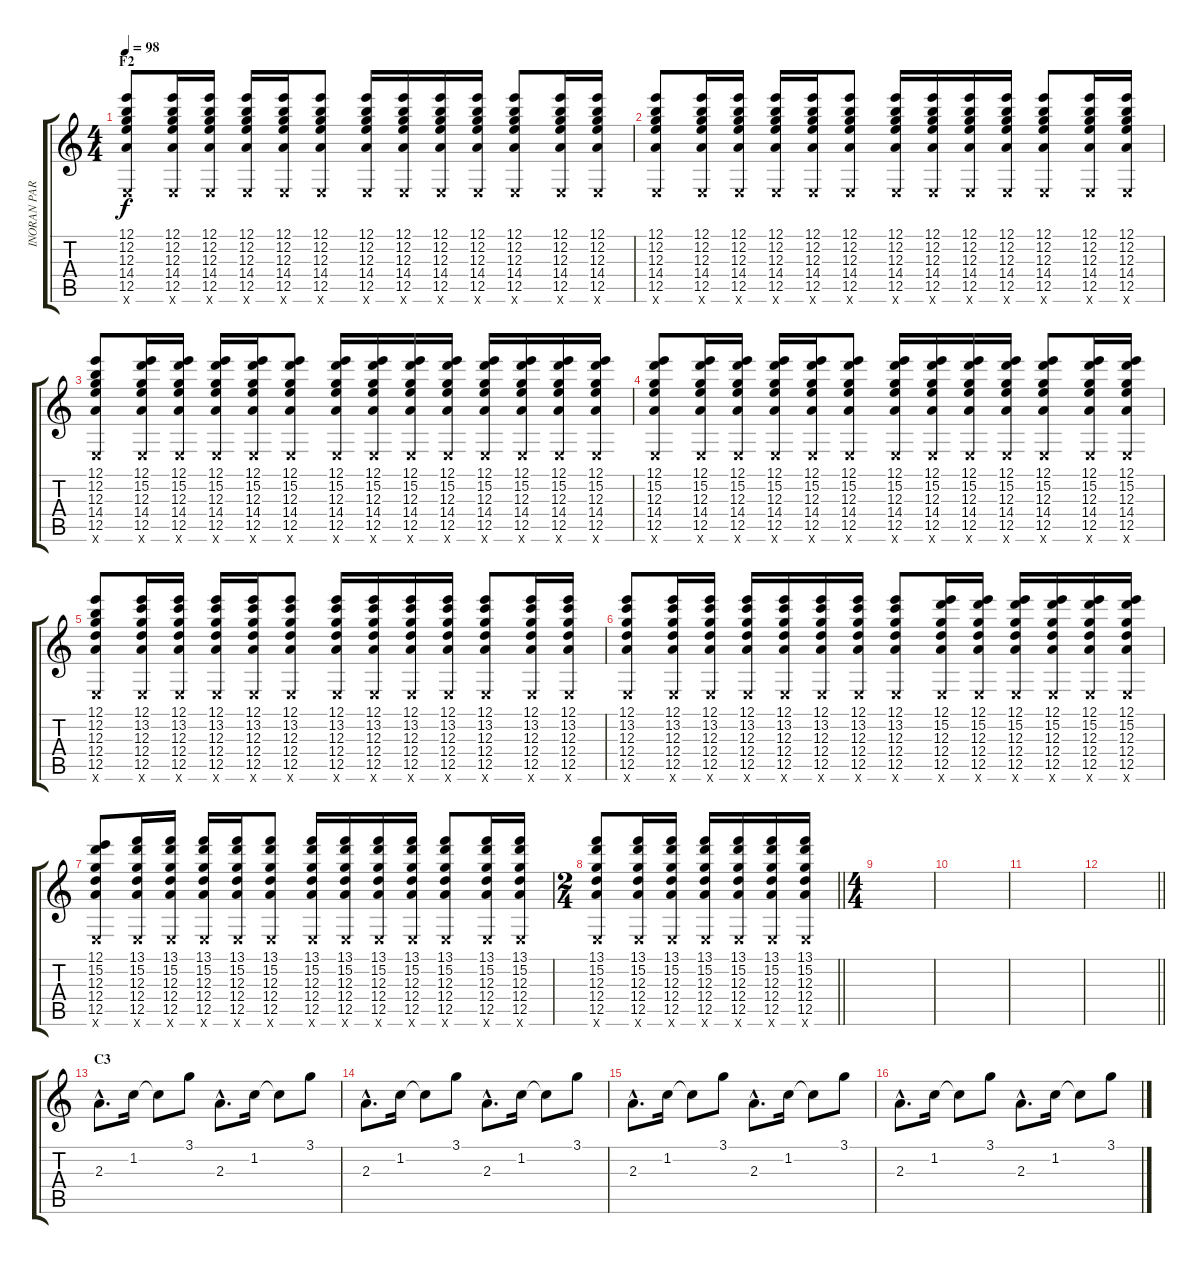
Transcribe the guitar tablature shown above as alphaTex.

\track ("INORAN PART" "INORAN PAR") {instrument electricguitarclean}
\staff {score tabs}
\tuning (E4 B3 G3 D3 A2 E2) {hide}
\ts (4 4)
\section ("" "F2")
\tempo 98
\clef g2
\ks c
(12.1 12.2 12.3 14.4 12.5 0.6{x}).8{dy f} (12.1 12.2 12.3 14.4 12.5 0.6{x}).16 (12.1 12.2 12.3 14.4 12.5 0.6{x}).16 (12.1 12.2 12.3 14.4 12.5 0.6{x}).16 (12.1 12.2 12.3 14.4 12.5 0.6{x}).16 (12.1 12.2 12.3 14.4 12.5 0.6{x}).8 (12.1 12.2 12.3 14.4 12.5 0.6{x}).16 (12.1 12.2 12.3 14.4 12.5 0.6{x}).16 (12.1 12.2 12.3 14.4 12.5 0.6{x}).16 (12.1 12.2 12.3 14.4 12.5 0.6{x}).16 (12.1 12.2 12.3 14.4 12.5 0.6{x}).8 (12.1 12.2 12.3 14.4 12.5 0.6{x}).16 (12.1 12.2 12.3 14.4 12.5 0.6{x}).16 |
(12.1 12.2 12.3 14.4 12.5 0.6{x}).8 (12.1 12.2 12.3 14.4 12.5 0.6{x}).16 (12.1 12.2 12.3 14.4 12.5 0.6{x}).16 (12.1 12.2 12.3 14.4 12.5 0.6{x}).16 (12.1 12.2 12.3 14.4 12.5 0.6{x}).16 (12.1 12.2 12.3 14.4 12.5 0.6{x}).8 (12.1 12.2 12.3 14.4 12.5 0.6{x}).16 (12.1 12.2 12.3 14.4 12.5 0.6{x}).16 (12.1 12.2 12.3 14.4 12.5 0.6{x}).16 (12.1 12.2 12.3 14.4 12.5 0.6{x}).16 (12.1 12.2 12.3 14.4 12.5 0.6{x}).8 (12.1 12.2 12.3 14.4 12.5 0.6{x}).16 (12.1 12.2 12.3 14.4 12.5 0.6{x}).16 |
(12.1 12.2 12.3 14.4 12.5 0.6{x}).8 (12.1 15.2 12.3 14.4 12.5 0.6{x}).16 (12.1 15.2 12.3 14.4 12.5 0.6{x}).16 (12.1 15.2 12.3 14.4 12.5 0.6{x}).16 (12.1 15.2 12.3 14.4 12.5 0.6{x}).16 (12.1 15.2 12.3 14.4 12.5 0.6{x}).8 (12.1 15.2 12.3 14.4 12.5 0.6{x}).16 (12.1 15.2 12.3 14.4 12.5 0.6{x}).16 (12.1 15.2 12.3 14.4 12.5 0.6{x}).16 (12.1 15.2 12.3 14.4 12.5 0.6{x}).16 (12.1 15.2 12.3 14.4 12.5 0.6{x}).16 (12.1 15.2 12.3 14.4 12.5 0.6{x}).16 (12.1 15.2 12.3 14.4 12.5 0.6{x}).16 (12.1 15.2 12.3 14.4 12.5 0.6{x}).16 |
(12.1 15.2 12.3 14.4 12.5 0.6{x}).8 (12.1 15.2 12.3 14.4 12.5 0.6{x}).16 (12.1 15.2 12.3 14.4 12.5 0.6{x}).16 (12.1 15.2 12.3 14.4 12.5 0.6{x}).16 (12.1 15.2 12.3 14.4 12.5 0.6{x}).16 (12.1 15.2 12.3 14.4 12.5 0.6{x}).8 (12.1 15.2 12.3 14.4 12.5 0.6{x}).16 (12.1 15.2 12.3 14.4 12.5 0.6{x}).16 (12.1 15.2 12.3 14.4 12.5 0.6{x}).16 (12.1 15.2 12.3 14.4 12.5 0.6{x}).16 (12.1 15.2 12.3 14.4 12.5 0.6{x}).8 (12.1 15.2 12.3 14.4 12.5 0.6{x}).16 (12.1 15.2 12.3 14.4 12.5 0.6{x}).16 |
(12.1 12.2 12.3 12.4 12.5 0.6{x}).8 (12.1 13.2 12.3 12.4 12.5 0.6{x}).16 (12.1 13.2 12.3 12.4 12.5 0.6{x}).16 (12.1 13.2 12.3 12.4 12.5 0.6{x}).16 (12.1 13.2 12.3 12.4 12.5 0.6{x}).16 (12.1 13.2 12.3 12.4 12.5 0.6{x}).8 (12.1 13.2 12.3 12.4 12.5 0.6{x}).16 (12.1 13.2 12.3 12.4 12.5 0.6{x}).16 (12.1 13.2 12.3 12.4 12.5 0.6{x}).16 (12.1 13.2 12.3 12.4 12.5 0.6{x}).16 (12.1 13.2 12.3 12.4 12.5 0.6{x}).8 (12.1 13.2 12.3 12.4 12.5 0.6{x}).16 (12.1 13.2 12.3 12.4 12.5 0.6{x}).16 |
(12.1 13.2 12.3 12.4 12.5 0.6{x}).8 (12.1 13.2 12.3 12.4 12.5 0.6{x}).16 (12.1 13.2 12.3 12.4 12.5 0.6{x}).16 (12.1 13.2 12.3 12.4 12.5 0.6{x}).16 (12.1 13.2 12.3 12.4 12.5 0.6{x}).16 (12.1 13.2 12.3 12.4 12.5 0.6{x}).16 (12.1 13.2 12.3 12.4 12.5 0.6{x}).16 (12.1 13.2 12.3 12.4 12.5 0.6{x}).8 (12.1 15.2 12.3 12.4 12.5 0.6{x}).16 (12.1 15.2 12.3 12.4 12.5 0.6{x}).16 (12.1 15.2 12.3 12.4 12.5 0.6{x}).16 (12.1 15.2 12.3 12.4 12.5 0.6{x}).16 (12.1 15.2 12.3 12.4 12.5 0.6{x}).16 (12.1 15.2 12.3 12.4 12.5 0.6{x}).16 |
(12.1 15.2 12.3 12.4 12.5 0.6{x}).8 (13.1 15.2 12.3 12.4 12.5 0.6{x}).16 (13.1 15.2 12.3 12.4 12.5 0.6{x}).16 (13.1 15.2 12.3 12.4 12.5 0.6{x}).16 (13.1 15.2 12.3 12.4 12.5 0.6{x}).16 (13.1 15.2 12.3 12.4 12.5 0.6{x}).8 (13.1 15.2 12.3 12.4 12.5 0.6{x}).16 (13.1 15.2 12.3 12.4 12.5 0.6{x}).16 (13.1 15.2 12.3 12.4 12.5 0.6{x}).16 (13.1 15.2 12.3 12.4 12.5 0.6{x}).16 (13.1 15.2 12.3 12.4 12.5 0.6{x}).8 (13.1 15.2 12.3 12.4 12.5 0.6{x}).16 (13.1 15.2 12.3 12.4 12.5 0.6{x}).16 |
\ts (2 4)
\barLineRight lightlight
(13.1 15.2 12.3 12.4 12.5 0.6{x}).8 (13.1 15.2 12.3 12.4 12.5 0.6{x}).16 (13.1 15.2 12.3 12.4 12.5 0.6{x}).16 (13.1 15.2 12.3 12.4 12.5 0.6{x}).16 (13.1 15.2 12.3 12.4 12.5 0.6{x}).16 (13.1 15.2 12.3 12.4 12.5 0.6{x}).16 (13.1 15.2 12.3 12.4 12.5 0.6{x}).16 |
\ts (4 4)
|
|
|
\barLineRight lightlight
|
\section ("" "C3")
2.3{hac}.8{d} 1.2.16 1.2{t}.8 3.1.8 2.3{hac}.8{d} 1.2.16 1.2{t}.8 3.1.8 |
2.3{hac}.8{d} 1.2.16 1.2{t}.8 3.1.8 2.3{hac}.8{d} 1.2.16 1.2{t}.8 3.1.8 |
2.3{hac}.8{d} 1.2.16 1.2{t}.8 3.1.8 2.3{hac}.8{d} 1.2.16 1.2{t}.8 3.1.8 |
2.3{hac}.8{d} 1.2.16 1.2{t}.8 3.1.8 2.3{hac}.8{d} 1.2.16 1.2{t}.8 3.1.8
